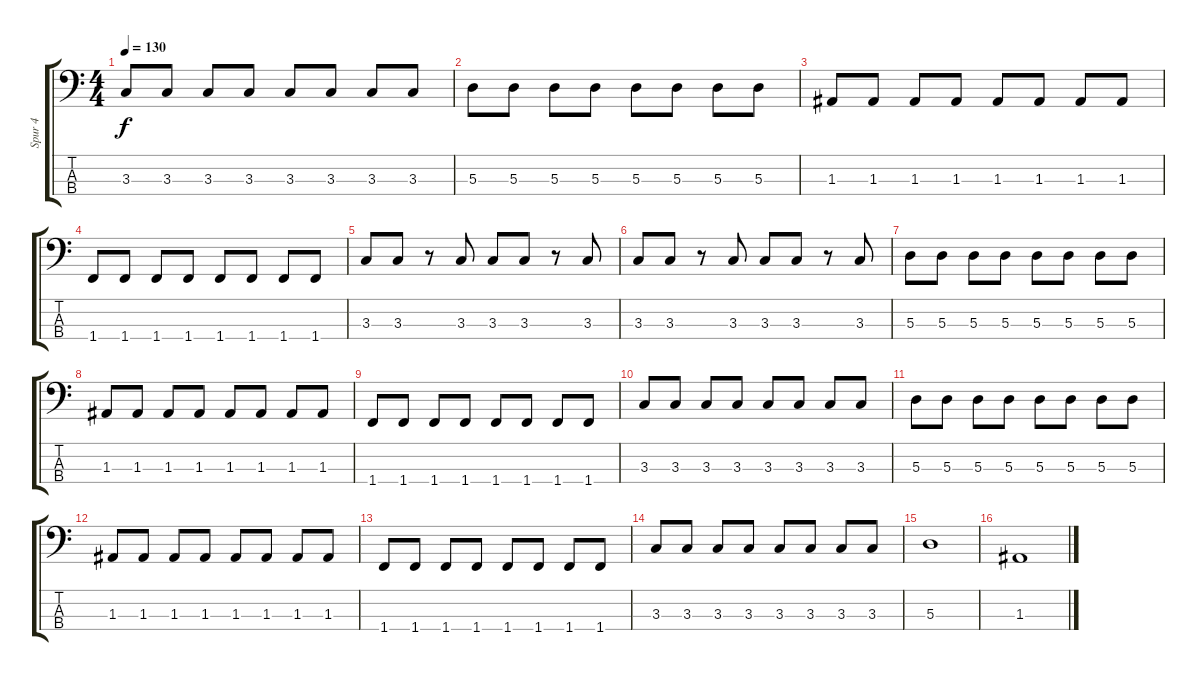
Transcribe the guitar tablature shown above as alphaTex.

\track ("Spur 4" "Spur 4") {instrument electricbasspick}
\staff {score tabs}
\tuning (G2 D2 A1 E1) {hide}
\ts (4 4)
\tempo 130
\clef f4
\ks c
3.3.8{dy f} 3.3.8 3.3.8 3.3.8 3.3.8 3.3.8 3.3.8 3.3.8 |
5.3.8 5.3.8 5.3.8 5.3.8 5.3.8 5.3.8 5.3.8 5.3.8 |
1.3.8 1.3.8 1.3.8 1.3.8 1.3.8 1.3.8 1.3.8 1.3.8 |
1.4.8 1.4.8 1.4.8 1.4.8 1.4.8 1.4.8 1.4.8 1.4.8 |
3.3.8 3.3.8 r.8 3.3.8 3.3.8 3.3.8 r.8 3.3.8 |
3.3.8 3.3.8 r.8 3.3.8 3.3.8 3.3.8 r.8 3.3.8 |
5.3.8 5.3.8 5.3.8 5.3.8 5.3.8 5.3.8 5.3.8 5.3.8 |
1.3.8 1.3.8 1.3.8 1.3.8 1.3.8 1.3.8 1.3.8 1.3.8 |
1.4.8 1.4.8 1.4.8 1.4.8 1.4.8 1.4.8 1.4.8 1.4.8 |
3.3.8 3.3.8 3.3.8 3.3.8 3.3.8 3.3.8 3.3.8 3.3.8 |
5.3.8 5.3.8 5.3.8 5.3.8 5.3.8 5.3.8 5.3.8 5.3.8 |
1.3.8 1.3.8 1.3.8 1.3.8 1.3.8 1.3.8 1.3.8 1.3.8 |
1.4.8 1.4.8 1.4.8 1.4.8 1.4.8 1.4.8 1.4.8 1.4.8 |
3.3.8 3.3.8 3.3.8 3.3.8 3.3.8 3.3.8 3.3.8 3.3.8 |
5.3.1{volume 8} |
1.3.1
